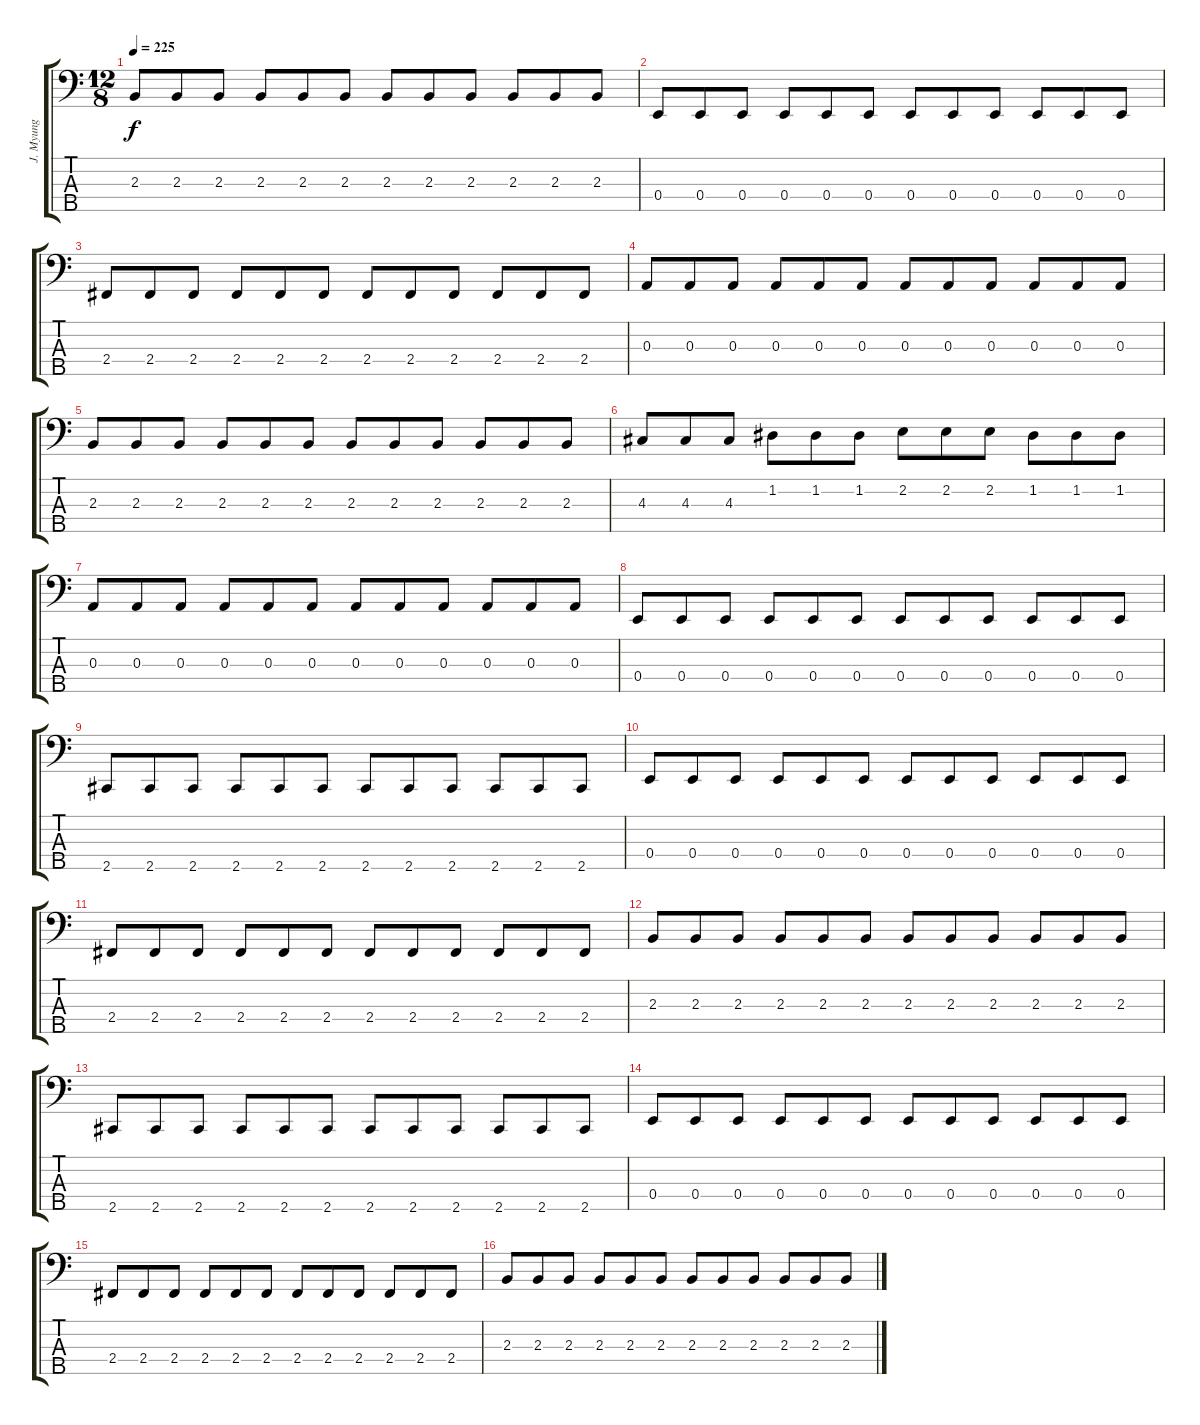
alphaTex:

\track ("J. Myung" "J. Myung") {instrument electricbassfinger}
\staff {score tabs}
\tuning (G2 D2 A1 E1 B0) {hide}
\ts (12 8)
\tempo 225
\clef f4
\ks c
2.3.8{dy f} 2.3.8 2.3.8 2.3.8 2.3.8 2.3.8 2.3.8 2.3.8 2.3.8 2.3.8 2.3.8 2.3.8 |
0.4.8 0.4.8 0.4.8 0.4.8 0.4.8 0.4.8 0.4.8 0.4.8 0.4.8 0.4.8 0.4.8 0.4.8 |
2.4.8 2.4.8 2.4.8 2.4.8 2.4.8 2.4.8 2.4.8 2.4.8 2.4.8 2.4.8 2.4.8 2.4.8 |
0.3.8 0.3.8 0.3.8 0.3.8 0.3.8 0.3.8 0.3.8 0.3.8 0.3.8 0.3.8 0.3.8 0.3.8 |
2.3.8 2.3.8 2.3.8 2.3.8 2.3.8 2.3.8 2.3.8 2.3.8 2.3.8 2.3.8 2.3.8 2.3.8 |
4.3.8 4.3.8 4.3.8 1.2.8 1.2.8 1.2.8 2.2.8 2.2.8 2.2.8 1.2.8 1.2.8 1.2.8 |
0.3.8 0.3.8 0.3.8 0.3.8 0.3.8 0.3.8 0.3.8 0.3.8 0.3.8 0.3.8 0.3.8 0.3.8 |
0.4.8 0.4.8 0.4.8 0.4.8 0.4.8 0.4.8 0.4.8 0.4.8 0.4.8 0.4.8 0.4.8 0.4.8 |
2.5.8 2.5.8 2.5.8 2.5.8 2.5.8 2.5.8 2.5.8 2.5.8 2.5.8 2.5.8 2.5.8 2.5.8 |
0.4.8 0.4.8 0.4.8 0.4.8 0.4.8 0.4.8 0.4.8 0.4.8 0.4.8 0.4.8 0.4.8 0.4.8 |
2.4.8 2.4.8 2.4.8 2.4.8 2.4.8 2.4.8 2.4.8 2.4.8 2.4.8 2.4.8 2.4.8 2.4.8 |
2.3.8 2.3.8 2.3.8 2.3.8 2.3.8 2.3.8 2.3.8 2.3.8 2.3.8 2.3.8 2.3.8 2.3.8 |
2.5.8 2.5.8 2.5.8 2.5.8 2.5.8 2.5.8 2.5.8 2.5.8 2.5.8 2.5.8 2.5.8 2.5.8 |
0.4.8 0.4.8 0.4.8 0.4.8 0.4.8 0.4.8 0.4.8 0.4.8 0.4.8 0.4.8 0.4.8 0.4.8 |
2.4.8 2.4.8 2.4.8 2.4.8 2.4.8 2.4.8 2.4.8 2.4.8 2.4.8 2.4.8 2.4.8 2.4.8 |
2.3.8 2.3.8 2.3.8 2.3.8 2.3.8 2.3.8 2.3.8 2.3.8 2.3.8 2.3.8 2.3.8 2.3.8
